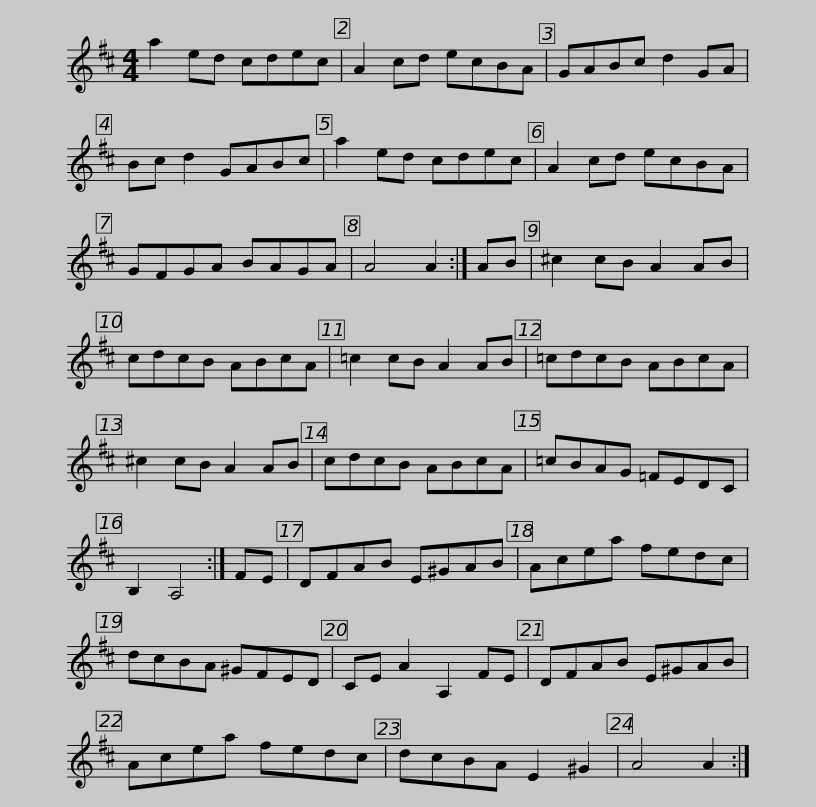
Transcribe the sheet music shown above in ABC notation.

X:1
L:1/8
M:4/4
I:linebreak $
K:D
V:1 treble
V:1
 a2 ed cdec | A2 cd ecBA | GABc d2 GA | Bc d2 GABc | a2 ed cdec | %5
 A2 cd ecBA |$ GFGA BAGA | A4 A2 :| AB | ^c2 cB A2 AB | %10
 cdcB ABcA | =c2 cB A2 AB | =cdcB ABcA |$ ^c2 cB A2 AB | cdcB ABcA | %15
 =cBAG =FEDC | B,2 A,4 :| FE | DFAB E^GAB |$ Acea fedc | %20
 dcBA ^GFED | CE A2 A,2 FE | DFAB E^GAB | Acea fedc |$ dcBA E2 ^G2 | %25
 A4 A2 :| %26
